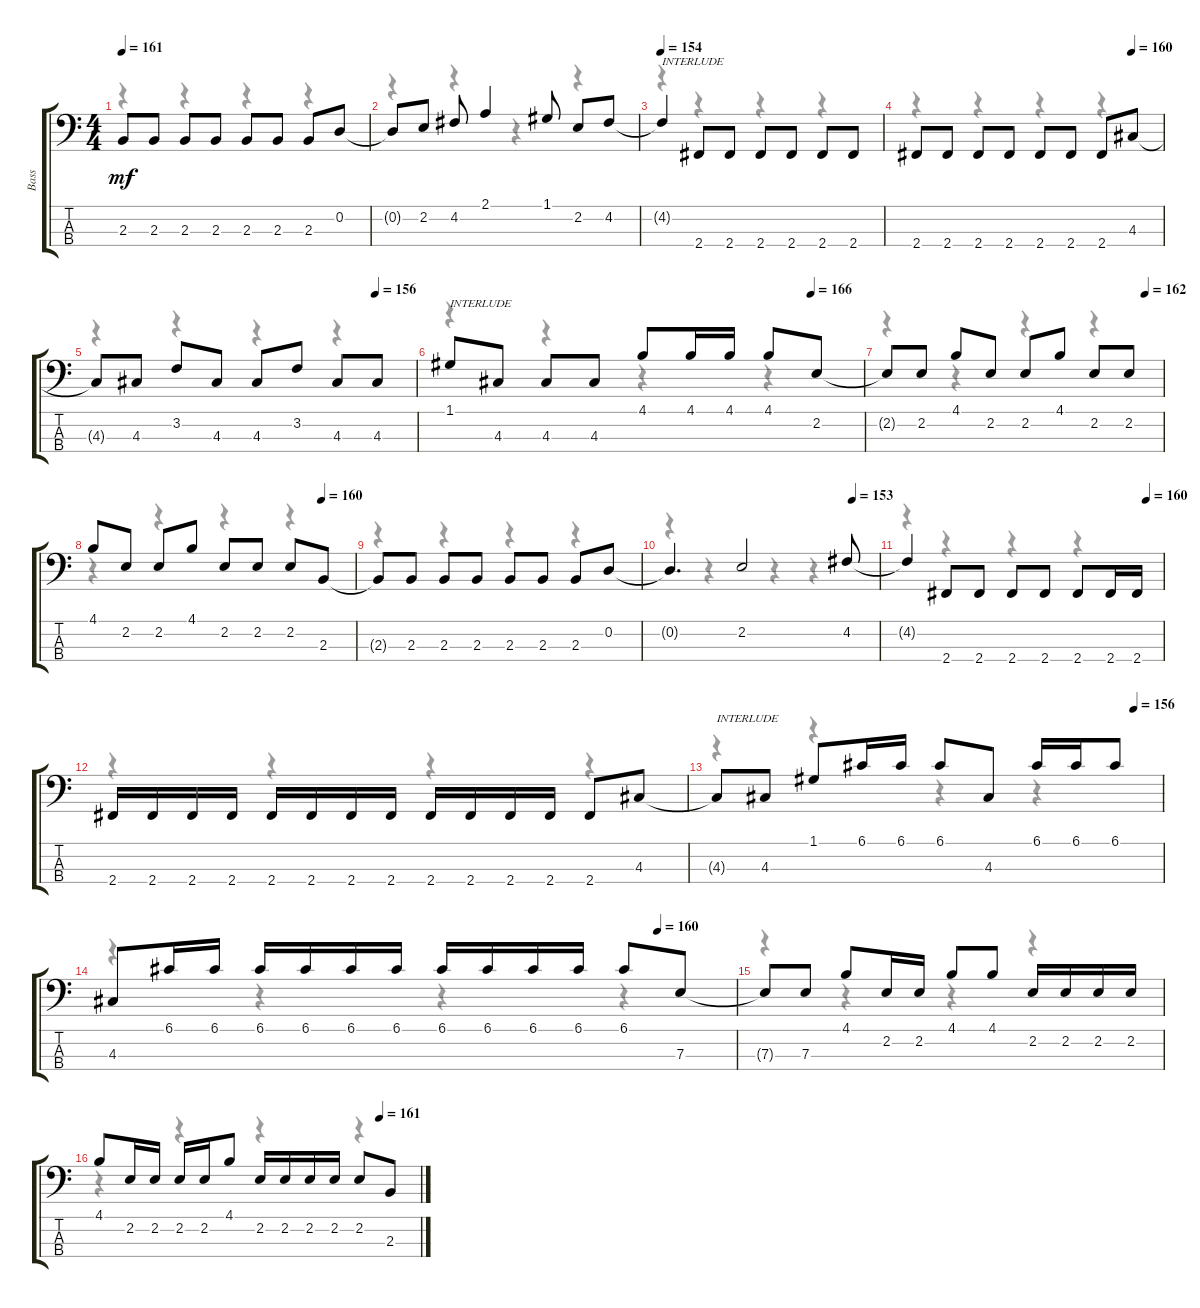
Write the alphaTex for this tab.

\track ("Bass" "Bass") {instrument electricbassfinger}
\staff {score tabs}
\tuning (G2 D2 A1 E1) {hide}
\voice
\ts (4 4)
\tempo 161
\clef f4
\ks c
2.3{t}.8{dy mf} 2.3.8 2.3.8 2.3.8 2.3.8 2.3.8 2.3.8 0.2.8 |
0.2{t}.8 2.2.8 4.2.8 2.1.4 1.1.8 2.2.8 4.2.8 |
\tempo 154
4.2{t}.4{txt "INTERLUDE"} 2.4.8 2.4.8 2.4.8 2.4.8 2.4.8 2.4.8 |
\tempo (160 0.875)
2.4.8 2.4.8 2.4.8 2.4.8 2.4.8 2.4.8 2.4.8 4.3.8 |
\tempo (156 0.875)
4.3{t}.8 4.3.8 3.2.8 4.3.8 4.3.8 3.2.8 4.3.8 4.3.8 |
\tempo (166 0.875)
1.1.8{txt "INTERLUDE"} 4.3.8 4.3.8 4.3.8 4.1.8 4.1.16 4.1.16 4.1.8 2.2.8 |
\tempo (162 0.9375)
2.2{t}.8 2.2.8 4.1.8 2.2.8 2.2.8 4.1.8 2.2.8 2.2.8 |
\tempo (160 0.875)
4.1.8 2.2.8 2.2.8 4.1.8 2.2.8 2.2.8 2.2.8 2.3.8 |
2.3{t}.8 2.3.8 2.3.8 2.3.8 2.3.8 2.3.8 2.3.8 0.2.8 |
\tempo (153 0.875)
0.2{t}.4{d} 2.2.2 4.2.8 |
\tempo (160 0.9375)
4.2{t}.4 2.4.8 2.4.8 2.4.8 2.4.8 2.4.8 2.4.16 2.4.16 |
2.4.16 2.4.16 2.4.16 2.4.16 2.4.16 2.4.16 2.4.16 2.4.16 2.4.16 2.4.16 2.4.16 2.4.16 2.4.8 4.3.8 |
\tempo (156 0.9375)
4.3{t}.8{txt "INTERLUDE"} 4.3.8 1.1.8 6.1.16 6.1.16 6.1.8 4.3.8 6.1.16 6.1.16 6.1.8 |
\tempo (160 0.875)
4.3.8 6.1.16 6.1.16 6.1.16 6.1.16 6.1.16 6.1.16 6.1.16 6.1.16 6.1.16 6.1.16 6.1.8 7.3.8 |
7.3{t}.8 7.3.8 4.1.8 2.2.16 2.2.16 4.1.8 4.1.8 2.2.16 2.2.16 2.2.16 2.2.16 |
\tempo (161 0.875)
4.1.8 2.2.16 2.2.16 2.2.16 2.2.16 4.1.8 2.2.16 2.2.16 2.2.16 2.2.16 2.2.8 2.3.8
\voice
\clef f4
\ottava regular
\simile none
\ks c
r.4{dy f} r.4 r.4 r.4 |
r.4 r.4 r.4 r.4 |
r.4 r.4 r.4 r.4 |
r.4 r.4 r.4 r.4 |
r.4 r.4 r.4 r.4 |
r.4 r.4 r.4 r.4 |
r.4 r.4 r.4 r.4 |
r.4 r.4 r.4 r.4 |
r.4 r.4 r.4 r.4 |
r.4 r.4 r.4 r.4 |
r.4 r.4 r.4 r.4 |
r.4 r.4 r.4 r.4 |
r.4 r.4 r.4 r.4 |
r.4 r.4 r.4 r.4 |
r.4 r.4 r.4 r.4 |
r.4 r.4 r.4 r.4
